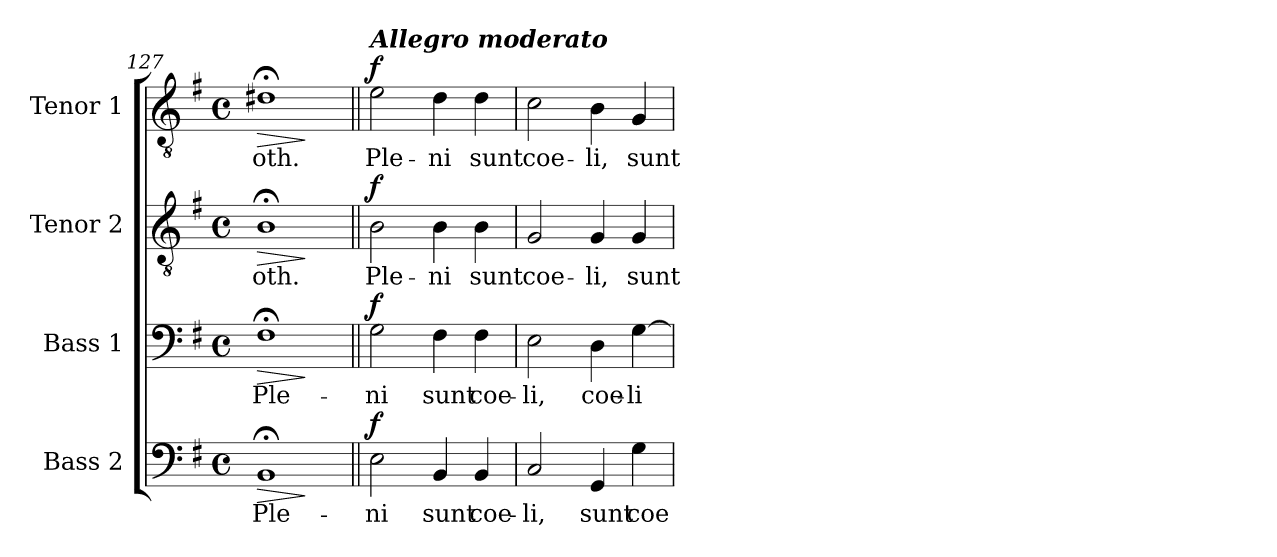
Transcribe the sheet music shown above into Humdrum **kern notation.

**kern	**text	**dynam	**kern	**text	**dynam	**kern	**text	**dynam	**kern	**text	**dynam
*part4	*part4	*part4	*part3	*part3	*part3	*part2	*part2	*part2	*part1	*part1	*part1
*staff4	*staff4	*staff4	*staff3	*staff3	*staff3	*staff2	*staff2	*staff2	*staff1	*staff1	*staff1
*I"Bass 2	*	*	*I"Bass 1	*	*	*I"Tenor 2	*	*	*I"Tenor 1	*	*
*I'B. 2	*	*	*I'B. 1	*	*	*I'T. 2	*	*	*I'T. 1	*	*
*clefF4	*	*	*clefF4	*	*	*clefGv2	*	*	*clefGv2	*	*
*k[f#]	*	*	*k[f#]	*	*	*k[f#]	*	*	*k[f#]	*	*
*G:	*	*	*G:	*	*	*G:	*	*	*G:	*	*
*M4/4	*	*	*M4/4	*	*	*M4/4	*	*	*M4/4	*	*
*met(c)	*	*	*met(c)	*	*	*met(c)	*	*	*met(c)	*	*
=127	=127	=127	=127	=127	=127	=127	=127	=127	=127	=127	=127
!	!LO:LY:b	!LO:HP:b	!	!LO:LY:b	!LO:HP:b	!	!LO:LY:b	!LO:HP:b	!	!LO:LY:b	!LO:HP:b
1BB;<	Ple-	>	1F#;<	Ple-	>	1B;<	-oth.	>	1d#X;<	-oth.	>
.	.	]	.	.	]	.	.	]	.	.	]
=128||	=128||	=128||	=128||	=128||	=128||	=128||	=128||	=128||	=128||	=128||	=128||
!	!	!	!	!	!	!	!	!	!LO:TX:a:Bi:t=Allegro moderato	!	!
!	!LO:LY:b	!LO:DY:a	!	!LO:LY:b	!LO:DY:a	!	!LO:LY:b	!LO:DY:a	!	!LO:LY:b	!LO:DY:a
2E\	-ni	f	2G\	-ni	f	2B\	Ple-	f	2e\	Ple-	f
!	!LO:LY:b	!	!	!LO:LY:b	!	!	!LO:LY:b	!	!	!LO:LY:b	!
4BB/	sunt	.	4F#\	sunt	.	4B\	-ni	.	4d\	-ni	.
!	!LO:LY:b	!	!	!LO:LY:b	!	!	!LO:LY:b	!	!	!LO:LY:b	!
4BB/	coe-	.	4F#\	coe-	.	4B\	sunt	.	4d\	sunt	.
!!LO:PB:g=z
=129	=129	=129	=129	=129	=129	=129	=129	=129	=129	=129	=129
!	!LO:LY:b	!	!	!LO:LY:b	!	!	!LO:LY:b	!	!	!LO:LY:b	!
2C/	-li,	.	2E\	-li,	.	2G/	coe-	.	2c\	coe-	.
!	!LO:LY:b	!	!	!LO:LY:b	!	!	!LO:LY:b	!	!	!LO:LY:b	!
4GG/	sunt	.	4D\	coe-	.	4G/	-li,	.	4B\	-li,	.
!	!LO:LY:b	!	!	!LO:LY:b	!	!	!LO:LY:b	!	!	!LO:LY:b	!
4G\	coe-	.	[4G\	-li	.	4G/	sunt	.	4G/	sunt	.
=	=	=	=	=	=	=	=	=	=	=	=
*-	*-	*-	*-	*-	*-	*-	*-	*-	*-	*-	*-
